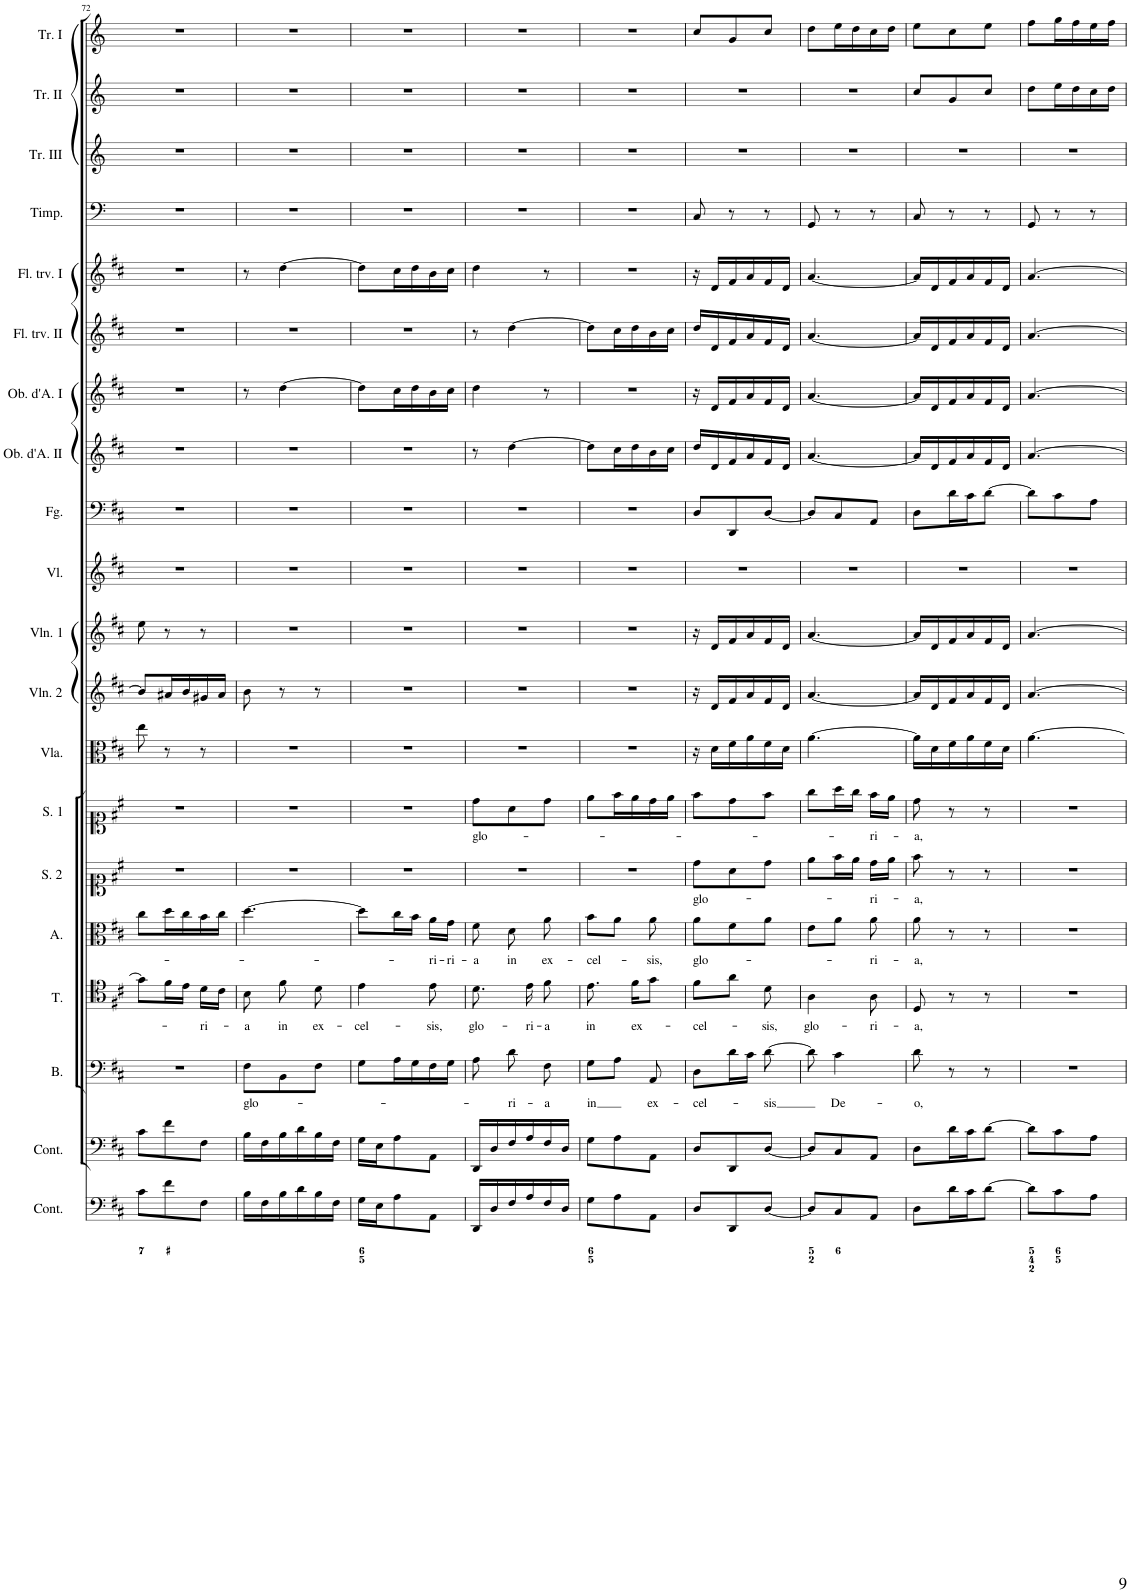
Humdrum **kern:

**kern	**kern	**kern	**text	**kern	**text	**kern	**text	**kern	**text	**kern	**text	**kern	**kern	**kern	**kern	**kern	**kern	**kern	**kern	**kern	**kern	**kern	**kern	**kern
*part20	*part19	*part18	*part18	*part17	*part17	*part16	*part16	*part15	*part15	*part14	*part14	*part13	*part12	*part11	*part10	*part9	*part8	*part7	*part6	*part5	*part4	*part3	*part2	*part1
*staff20	*staff19	*staff18	*staff18	*staff17	*staff17	*staff16	*staff16	*staff15	*staff15	*staff14	*staff14	*staff13	*staff12	*staff11	*staff10	*staff9	*staff8	*staff7	*staff6	*staff5	*staff4	*staff3	*staff2	*staff1
*I"Continuo	*I"Continuo	*I"Basso	*	*I"Tenore	*	*I"Alto	*	*I"Soprano 2	*	*I"Soprano 1	*	*I"Viola	*I"Violino 2	*I"Violino 1	*I"Violino solo	*I"Fagotti	*I"Oboe d'Amore II	*I"Oboe d'Amore I	*I"Flauto traverso II	*I"Flauto traverso I	*I"Timpani	*I"Tromba III	*I"Tromba II	*I"Tromba I
*I'Cont.	*I'Cont.	*I'B.	*	*I'T.	*	*I'A.	*	*I'S. 2	*	*I'S. 1	*	*I'Vla.	*I'Vln. 2	*I'Vln. 1	*I'Vl.	*I'Fg.	*I'Ob. d'A. II	*I'Ob. d'A. I	*I'Fl. trv. II	*I'Fl. trv. I	*I'Timp.	*I'Tr. III	*I'Tr. II	*I'Tr. I
!!LO:PB:g=z
*clefF4	*clefF4	*clefF4	*	*clefC4	*	*clefC3	*	*clefC1	*	*clefC1	*	*clefC3	*clefG2	*clefG2	*clefG2	*clefF4	*clefG2	*clefG2	*clefG2	*clefG2	*clefF4	*clefG2	*clefG2	*clefG2
*	*	*	*	*	*	*	*	*	*	*	*	*	*	*	*	*	*	*	*	*	*Trd-1c-2	*Trd-1c-2	*Trd-1c-2	*Trd-1c-2
*k[f#c#]	*k[f#c#]	*k[f#c#]	*	*k[f#c#]	*	*k[f#c#]	*	*k[f#c#]	*	*k[f#c#]	*	*k[f#c#]	*k[f#c#]	*k[f#c#]	*k[f#c#]	*k[f#c#]	*k[f#c#]	*k[f#c#]	*k[f#c#]	*k[f#c#]	*k[]	*k[]	*k[]	*k[]
*M3/8	*M3/8	*M3/8	*	*M3/8	*	*M3/8	*	*M3/8	*	*M3/8	*	*M3/8	*M3/8	*M3/8	*M3/8	*M3/8	*M3/8	*M3/8	*M3/8	*M3/8	*M3/8	*M3/8	*M3/8	*M3/8
=72	=72	=72	=72	=72	=72	=72	=72	=72	=72	=72	=72	=72	=72	=72	=72	=72	=72	=72	=72	=72	=72	=72	=72	=72
8c#\L	8c#\L	4.r	.	8g\L]	.	8cc#\L	.	4.r	.	4.r	.	8ee\	8b/L]	8ee\	4.r	4.r	4.r	4.r	4.r	4.r	4.r	4.r	4.r	4.r
8f#\	8f#\	.	.	16f#\L	.	16dd\L	.	.	.	.	.	8r	16a#X/L	8r	.	.	.	.	.	.	.	.	.	.
.	.	.	.	16e\JJ	.	16cc#\	.	.	.	.	.	.	16b/	.	.	.	.	.	.	.	.	.	.	.
!	!	!	!	!	!LO:LY:b	!	!	!	!	!	!	!	!	!	!	!	!	!	!	!	!	!	!	!
8F#\J	8F#\J	.	.	16d\LL	-ri-	16b\	.	.	.	.	.	8r	16g#X/	8r	.	.	.	.	.	.	.	.	.	.
.	.	.	.	16c#\JJ	.	16cc#\JJ	.	.	.	.	.	.	16a#/JJ	.	.	.	.	.	.	.	.	.	.	.
=73	=73	=73	=73	=73	=73	=73	=73	=73	=73	=73	=73	=73	=73	=73	=73	=73	=73	=73	=73	=73	=73	=73	=73	=73
!	!	!	!LO:LY:b	!	!LO:LY:b	!	!	!	!	!	!	!	!	!	!	!	!	!	!	!	!	!	!	!
16B\LL	16B\LL	8F#\L	glo-	8B\	-a	[4.dd\	.	4.r	.	4.r	.	4.r	8b\	4.r	4.r	4.r	4.r	8r	4.r	8r	4.r	4.r	4.r	4.r
16F#\	16F#\	.	.	.	.	.	.	.	.	.	.	.	.	.	.	.	.	.	.	.	.	.	.	.
!	!	!	!	!	!LO:LY:b	!	!	!	!	!	!	!	!	!	!	!	!	!	!	!	!	!	!	!
16B\	16B\	8BB\	.	8f#\	in	.	.	.	.	.	.	.	8r	.	.	.	.	[4dd\	.	[4dd\	.	.	.	.
16d\	16d\	.	.	.	.	.	.	.	.	.	.	.	.	.	.	.	.	.	.	.	.	.	.	.
!	!	!	!	!	!LO:LY:b	!	!	!	!	!	!	!	!	!	!	!	!	!	!	!	!	!	!	!
16B\	16B\	8F#\J	.	8d\	ex-	.	.	.	.	.	.	.	8r	.	.	.	.	.	.	.	.	.	.	.
16F#\JJ	16F#\JJ	.	.	.	.	.	.	.	.	.	.	.	.	.	.	.	.	.	.	.	.	.	.	.
=74	=74	=74	=74	=74	=74	=74	=74	=74	=74	=74	=74	=74	=74	=74	=74	=74	=74	=74	=74	=74	=74	=74	=74	=74
!	!	!	!	!	!LO:LY:b	!	!	!	!	!	!	!	!	!	!	!	!	!	!	!	!	!	!	!
16G\LL	16G\LL	8G\L	.	4e\	-cel-	8dd\L]	.	4.r	.	4.r	.	4.r	4.r	4.r	4.r	4.r	4.r	8dd\L]	4.r	8dd\L]	4.r	4.r	4.r	4.r
16E\J	16E\J	.	.	.	.	.	.	.	.	.	.	.	.	.	.	.	.	.	.	.	.	.	.	.
8A\	8A\	16A\L	.	.	.	16cc#\L	.	.	.	.	.	.	.	.	.	.	.	16cc#\L	.	16cc#\L	.	.	.	.
.	.	16G\	.	.	.	16b\JJ	.	.	.	.	.	.	.	.	.	.	.	16dd\	.	16dd\	.	.	.	.
!	!	!	!	!	!LO:LY:b	!	!LO:LY:b	!	!	!	!	!	!	!	!	!	!	!	!	!	!	!	!	!
8AA\J	8AA\J	16F#\	.	8e\	-sis,	16a\LL	ri-	.	.	.	.	.	.	.	.	.	.	16b\	.	16b\	.	.	.	.
!	!	!	!	!	!	!	!LO:LY:b	!	!	!	!	!	!	!	!	!	!	!	!	!	!	!	!	!
.	.	16G\JJ	.	.	.	16g\JJ	-ri-	.	.	.	.	.	.	.	.	.	.	16cc#\JJ	.	16cc#\JJ	.	.	.	.
=75	=75	=75	=75	=75	=75	=75	=75	=75	=75	=75	=75	=75	=75	=75	=75	=75	=75	=75	=75	=75	=75	=75	=75	=75
!	!	!	!	!	!LO:LY:b	!	!LO:LY:b	!	!	!	!LO:LY:b	!	!	!	!	!	!	!	!	!	!	!	!	!
16DD/LL	16DD/LL	8A\	.	8.d\	glo-	8f#\	-a	4.r	.	8dd\L	glo-	4.r	4.r	4.r	4.r	4.r	8r	4dd\	8r	4dd\	4.r	4.r	4.r	4.r
16D/	16D/	.	.	.	.	.	.	.	.	.	.	.	.	.	.	.	.	.	.	.	.	.	.	.
!	!	!	!LO:LY:b	!	!	!	!LO:LY:b	!	!	!	!	!	!	!	!	!	!	!	!	!	!	!	!	!
16F#/	16F#/	8d\	-ri-	.	.	8d\	in	.	.	8a\	.	.	.	.	.	.	[4dd\	.	[4dd\	.	.	.	.	.
!	!	!	!	!	!LO:LY:b	!	!	!	!	!	!	!	!	!	!	!	!	!	!	!	!	!	!	!
16A/	16A/	.	.	16e\	-ri-	.	.	.	.	.	.	.	.	.	.	.	.	.	.	.	.	.	.	.
!	!	!	!LO:LY:b	!	!LO:LY:b	!	!LO:LY:b	!	!	!	!	!	!	!	!	!	!	!	!	!	!	!	!	!
16F#/	16F#/	8F#\	-a	8f#\	-a	8a\	ex-	.	.	8dd\J	.	.	.	.	.	.	.	8r	.	8r	.	.	.	.
16D/JJ	16D/JJ	.	.	.	.	.	.	.	.	.	.	.	.	.	.	.	.	.	.	.	.	.	.	.
=76	=76	=76	=76	=76	=76	=76	=76	=76	=76	=76	=76	=76	=76	=76	=76	=76	=76	=76	=76	=76	=76	=76	=76	=76
!	!	!	!LO:LY:b	!	!LO:LY:b	!	!LO:LY:b	!	!	!	!	!	!	!	!	!	!	!	!	!	!	!	!	!
8G\L	8G\L	8G\L	in	8.e\	in	8b\L	-cel-	4.r	.	8ee\L	.	4.r	4.r	4.r	4.r	4.r	8dd\L]	4.r	8dd\L]	4.r	4.r	4.r	4.r	4.r
8A\	8A\	8A\J	.	.	.	8a\J	.	.	.	16ff#\L	.	.	.	.	.	.	16cc#\L	.	16cc#\L	.	.	.	.	.
!	!	!	!	!	!LO:LY:b	!	!	!	!	!	!	!	!	!	!	!	!	!	!	!	!	!	!	!
.	.	.	.	16f#\KL	ex-	.	.	.	.	16ee\	.	.	.	.	.	.	16dd\	.	16dd\	.	.	.	.	.
!	!	!	!LO:LY:b	!	!	!	!LO:LY:b	!	!	!	!	!	!	!	!	!	!	!	!	!	!	!	!	!
8AA\J	8AA\J	8AA/	ex-	8g\J	.	8a\	-sis,	.	.	16dd\	.	.	.	.	.	.	16b\	.	16b\	.	.	.	.	.
.	.	.	.	.	.	.	.	.	.	16ee\JJ	.	.	.	.	.	.	16cc#\JJ	.	16cc#\JJ	.	.	.	.	.
=77	=77	=77	=77	=77	=77	=77	=77	=77	=77	=77	=77	=77	=77	=77	=77	=77	=77	=77	=77	=77	=77	=77	=77	=77
!	!	!	!LO:LY:b	!	!LO:LY:b	!	!LO:LY:b	!	!LO:LY:b	!	!	!	!	!	!	!	!	!	!	!	!	!	!	!
8D/L	8D/L	8D\L	-cel-	8f#\L	-cel-	8a\L	glo-	8dd\L	glo-	8ff#\L	.	16r	16r	16r	4.r	8D/L	16dd/LL	16r	16dd/LL	16r	8C/	4.r	4.r	8cc/L
.	.	.	.	.	.	.	.	.	.	.	.	16d\LL	16d/LL	16d/LL	.	.	16d/	16d/LL	16d/	16d/LL	.	.	.	.
8DD/	8DD/	16d\L	.	8a\J	.	8f#\	.	8a\	.	8dd\	.	16f#\	16f#/	16f#/	.	8DD/	16f#/	16f#/	16f#/	16f#/	8r	.	.	8g/
.	.	16c#\JJ	.	.	.	.	.	.	.	.	.	16a\	16a/	16a/	.	.	16a/	16a/	16a/	16a/	.	.	.	.
!	!	!	!LO:LY:b	!	!LO:LY:b	!	!	!	!	!	!	!	!	!	!	!	!	!	!	!	!	!	!	!
[8D/J	[8D/J	[8d\	-sis	8d\	-sis,	8a\J	.	8dd\J	.	8ff#\J	.	16f#\	16f#/	16f#/	.	[8D/J	16f#/	16f#/	16f#/	16f#/	8r	.	.	8cc/J
.	.	.	.	.	.	.	.	.	.	.	.	16d\JJ	16d/JJ	16d/JJ	.	.	16d/JJ	16d/JJ	16d/JJ	16d/JJ	.	.	.	.
=78	=78	=78	=78	=78	=78	=78	=78	=78	=78	=78	=78	=78	=78	=78	=78	=78	=78	=78	=78	=78	=78	=78	=78	=78
!	!	!	!	!	!LO:LY:b	!	!	!	!	!	!	!	!	!	!	!	!	!	!	!	!	!	!	!
8D/L]	8D/L]	8d\]	.	4A\	glo-	8e\L	.	8ee\L	.	8gg\L	.	[4.a\	[4.a/	[4.a/	4.r	8D/L]	[4.a/	[4.a/	[4.a/	[4.a/	8GG/	4.r	4.r	8dd\L
!	!	!	!LO:LY:b	!	!	!	!	!	!	!	!	!	!	!	!	!	!	!	!	!	!	!	!	!
8C#/	8C#/	4c#\	De-	.	.	8a\J	.	16ff#\L	.	16aa\L	.	.	.	.	.	8C#/	.	.	.	.	8r	.	.	16ee\L
.	.	.	.	.	.	.	.	16ee\JJ	.	16gg\JJ	.	.	.	.	.	.	.	.	.	.	.	.	.	16dd\
!	!	!	!	!	!LO:LY:b	!	!LO:LY:b	!	!LO:LY:b	!	!LO:LY:b	!	!	!	!	!	!	!	!	!	!	!	!	!
8AA/J	8AA/J	.	.	8A\	-ri-	8a\	-ri-	16dd\LL	ri-	16ff#\LL	-ri-	.	.	.	.	8AA/J	.	.	.	.	8r	.	.	16cc\
.	.	.	.	.	.	.	.	16ee\JJ	.	16ee\JJ	.	.	.	.	.	.	.	.	.	.	.	.	.	16dd\JJ
=79	=79	=79	=79	=79	=79	=79	=79	=79	=79	=79	=79	=79	=79	=79	=79	=79	=79	=79	=79	=79	=79	=79	=79	=79
!	!	!	!LO:LY:b	!	!LO:LY:b	!	!LO:LY:b	!	!LO:LY:b	!	!LO:LY:b	!	!	!	!	!	!	!	!	!	!	!	!	!
8D\L	8D\L	8d\	-o,	8D/	-a,	8a\	-a,	8ff#\	-a,	8dd\	-a,	16a\LL]	16a/LL]	16a/LL]	4.r	8D\L	16a/LL]	16a/LL]	16a/LL]	16a/LL]	8C/	4.r	8cc/L	8ee\L
.	.	.	.	.	.	.	.	.	.	.	.	16d\	16d/	16d/	.	.	16d/	16d/	16d/	16d/	.	.	.	.
16d\L	16d\L	8r	.	8r	.	8r	.	8r	.	8r	.	16f#\	16f#/	16f#/	.	16d\L	16f#/	16f#/	16f#/	16f#/	8r	.	8g/	8cc\
16c#\J	16c#\J	.	.	.	.	.	.	.	.	.	.	16a\	16a/	16a/	.	16c#\J	16a/	16a/	16a/	16a/	.	.	.	.
[8d\J	[8d\J	8r	.	8r	.	8r	.	8r	.	8r	.	16f#\	16f#/	16f#/	.	[8d\J	16f#/	16f#/	16f#/	16f#/	8r	.	8cc/J	8ee\J
.	.	.	.	.	.	.	.	.	.	.	.	16d\JJ	16d/JJ	16d/JJ	.	.	16d/JJ	16d/JJ	16d/JJ	16d/JJ	.	.	.	.
=80	=80	=80	=80	=80	=80	=80	=80	=80	=80	=80	=80	=80	=80	=80	=80	=80	=80	=80	=80	=80	=80	=80	=80	=80
8d\L]	8d\L]	4.r	.	4.r	.	4.r	.	4.r	.	4.r	.	[4.a\	[4.a/	[4.a/	4.r	8d\L]	[4.a/	[4.a/	[4.a/	[4.a/	8GG/	4.r	8dd\L	8ff\L
8c#\	8c#\	.	.	.	.	.	.	.	.	.	.	.	.	.	.	8c#\	.	.	.	.	8r	.	16ee\L	16gg\L
.	.	.	.	.	.	.	.	.	.	.	.	.	.	.	.	.	.	.	.	.	.	.	16dd\	16ff\
8A\J	8A\J	.	.	.	.	.	.	.	.	.	.	.	.	.	.	8A\J	.	.	.	.	8r	.	16cc\	16ee\
.	.	.	.	.	.	.	.	.	.	.	.	.	.	.	.	.	.	.	.	.	.	.	16dd\JJ	16ff\JJ
=	=	=	=	=	=	=	=	=	=	=	=	=	=	=	=	=	=	=	=	=	=	=	=	=
*-	*-	*-	*-	*-	*-	*-	*-	*-	*-	*-	*-	*-	*-	*-	*-	*-	*-	*-	*-	*-	*-	*-	*-	*-
